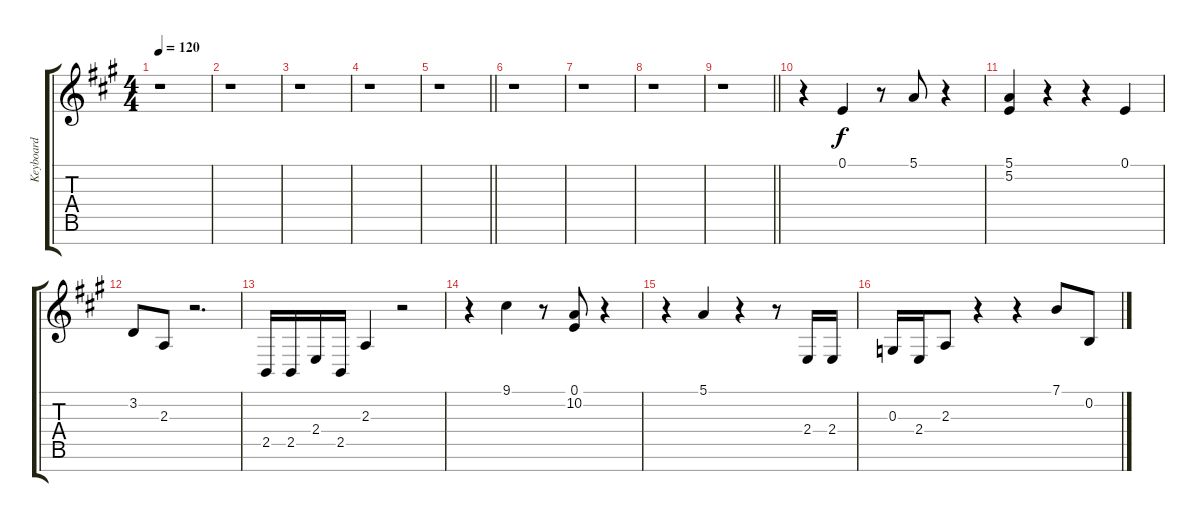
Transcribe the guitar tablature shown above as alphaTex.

\track ("Keyboard" "Keyboard") {instrument lead1square}
\staff {score tabs}
\tuning (E4 B3 G3 D3 A2 E2 B1) {hide}
\ts (4 4)
\tempo 120
\clef g2
\ks a
r.1{dy f} |
r.1 |
r.1 |
r.1 |
\barLineRight lightlight
r.1 |
r.1 |
r.1 |
r.1 |
\barLineRight lightlight
r.1 |
r.4 0.1.4 r.8 5.1.8 r.4 |
(5.1 5.2).4 r.4 r.4 0.1.4 |
3.2.8 2.3.8 r.2{d} |
2.5.16 2.5.16 2.4.16 2.5.16 2.3.4 r.2 |
r.4 9.1.4 r.8 (0.1 10.2).8 r.4 |
r.4 5.1.4 r.4 r.8 2.4.16 2.4.16 |
0.3.16 2.4.16 2.3.8 r.4 r.4 7.1.8 0.2.8
